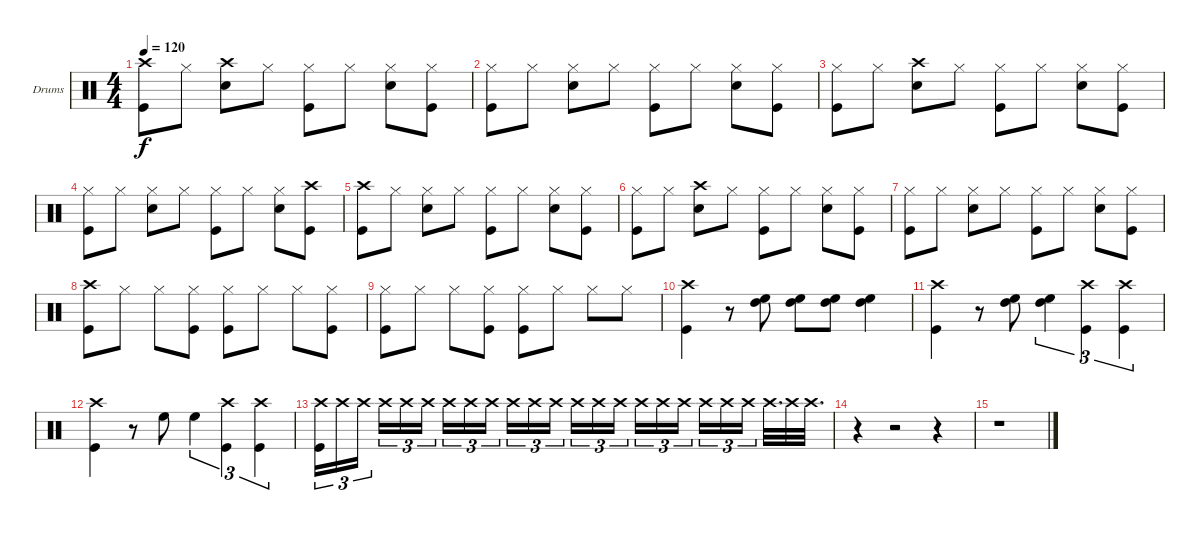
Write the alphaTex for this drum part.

\defaultSystemsLayout 4
\bracketExtendMode groupsimilarinstruments
\firstSystemTrackNameOrientation horizontal
\otherSystemsTrackNameOrientation horizontal
\track ("Ulrich" "Drums") {instrument percussion}
\staff {score}
\articulation defaults
\ts (4 4)
\tempo 120
\clef neutral
\ks c
("Crash high (hit)" "Kick (hit)").8{dy f} "Hi-Hat (closed)".8 ("Crash high (hit)" "Snare (hit) 2").8 "Hi-Hat (closed)".8 ("Hi-Hat (closed)" "Kick (hit)").8 "Hi-Hat (closed)".8 ("Snare (hit) 2" "Hi-Hat (closed)").8 ("Kick (hit)" "Hi-Hat (closed)").8 |
("Hi-Hat (closed)" "Kick (hit)").8 "Hi-Hat (closed)".8 ("Snare (hit) 2" "Hi-Hat (closed)").8 "Hi-Hat (closed)".8 ("Hi-Hat (closed)" "Kick (hit)").8 "Hi-Hat (closed)".8 ("Snare (hit) 2" "Hi-Hat (closed)").8 ("Hi-Hat (closed)" "Kick (hit)").8 |
("Hi-Hat (closed)" "Kick (hit)").8 "Hi-Hat (closed)".8 ("Crash high (hit)" "Snare (hit) 2").8 "Hi-Hat (closed)".8 ("Hi-Hat (closed)" "Kick (hit)").8 "Hi-Hat (closed)".8 ("Snare (hit) 2" "Hi-Hat (closed)").8 ("Kick (hit)" "Hi-Hat (closed)").8 |
("Kick (hit)" "Hi-Hat (closed)").8 "Hi-Hat (closed)".8 ("Snare (hit) 2" "Hi-Hat (closed)").8 "Hi-Hat (closed)".8 ("Kick (hit)" "Hi-Hat (closed)").8 "Hi-Hat (closed)".8 ("Snare (hit) 2" "Hi-Hat (closed)").8 ("Crash high (hit)" "Kick (hit)").8 |
("Crash high (hit)" "Kick (hit)").8 "Hi-Hat (closed)".8 ("Snare (hit) 2" "Hi-Hat (closed)").8 "Hi-Hat (closed)".8 ("Hi-Hat (closed)" "Kick (hit)").8 "Hi-Hat (closed)".8 ("Snare (hit) 2" "Hi-Hat (closed)").8 ("Kick (hit)" "Hi-Hat (closed)").8 |
("Hi-Hat (closed)" "Kick (hit)").8 "Hi-Hat (closed)".8 ("Crash high (hit)" "Snare (hit) 2").8 "Hi-Hat (closed)".8 ("Hi-Hat (closed)" "Kick (hit)").8 "Hi-Hat (closed)".8 ("Snare (hit) 2" "Hi-Hat (closed)").8 ("Hi-Hat (closed)" "Kick (hit)").8 |
("Hi-Hat (closed)" "Kick (hit)").8 "Hi-Hat (closed)".8 ("Hi-Hat (closed)" "Snare (hit) 2").8 "Hi-Hat (closed)".8 ("Hi-Hat (closed)" "Kick (hit)").8 "Hi-Hat (closed)".8 ("Snare (hit) 2" "Hi-Hat (closed)").8 ("Kick (hit)" "Hi-Hat (closed)").8 |
("Kick (hit)" "Crash high (hit)").8 "Hi-Hat (closed)".8 "Hi-Hat (closed)".8 ("Kick (hit)" "Hi-Hat (closed)").8 ("Kick (hit)" "Hi-Hat (closed)").8 "Hi-Hat (closed)".8 "Hi-Hat (closed)".8 ("Kick (hit)" "Hi-Hat (closed)").8 |
("Hi-Hat (closed)" "Kick (hit)").8 "Hi-Hat (closed)".8 "Hi-Hat (closed)".8 ("Kick (hit)" "Hi-Hat (closed)").8 ("Hi-Hat (closed)" "Kick (hit)").8 "Hi-Hat (closed)".8 "Hi-Hat (closed)".8 "Hi-Hat (closed)".8 |
("Kick (hit)" "Crash high (hit)").4 r.8 ("High Floor Tom (hit)" "High Tom (hit)").8 ("High Floor Tom (hit)" "High Tom (hit)").8 ("High Floor Tom (hit)" "High Tom (hit)").8 ("High Floor Tom (hit)" "High Tom (hit)").4 |
("Kick (hit)" "Crash high (hit)").4 r.8 ("High Tom (hit)" "High Floor Tom (hit)").8 ("High Floor Tom (hit)" "High Tom (hit)").4{tu (3 2)} ("Kick (hit)" "Crash high (hit)").4{tu (3 2)} ("Kick (hit)" "Crash high (hit)").4{tu (3 2)} |
("Crash high (hit)" "Kick (hit)").4 r.8 "High Floor Tom (hit)".8 "High Floor Tom (hit)".4{tu (3 2)} ("Kick (hit)" "Crash high (hit)").4{tu (3 2)} ("Kick (hit)" "Crash high (hit)").4{tu (3 2)} |
("Kick (hit)" "Crash high (hit)").16{tu (3 2)} "Crash high (hit)".16{tu (3 2)} "Crash high (hit)".16{tu (3 2)} "Crash high (hit)".16{tu (3 2)} "Crash high (hit)".16{tu (3 2)} "Crash high (hit)".16{tu (3 2)} "Crash high (hit)".16{tu (3 2)} "Crash high (hit)".16{tu (3 2)} "Crash high (hit)".16{tu (3 2)} "Crash high (hit)".16{tu (3 2)} "Crash high (hit)".16{tu (3 2)} "Crash high (hit)".16{tu (3 2)} "Crash high (hit)".16{tu (3 2)} "Crash high (hit)".16{tu (3 2)} "Crash high (hit)".16{tu (3 2)} "Crash high (hit)".16{tu (3 2)} "Crash high (hit)".16{tu (3 2)} "Crash high (hit)".16{tu (3 2)} "Crash high (hit)".16{tu (3 2)} "Crash high (hit)".16{tu (3 2)} "Crash high (hit)".16{tu (3 2)} "Crash high (hit)".32{d} "Crash high (hit)".32 "Crash high (hit)".32{d} |
r.4 r.2 r.4 |
r.1
